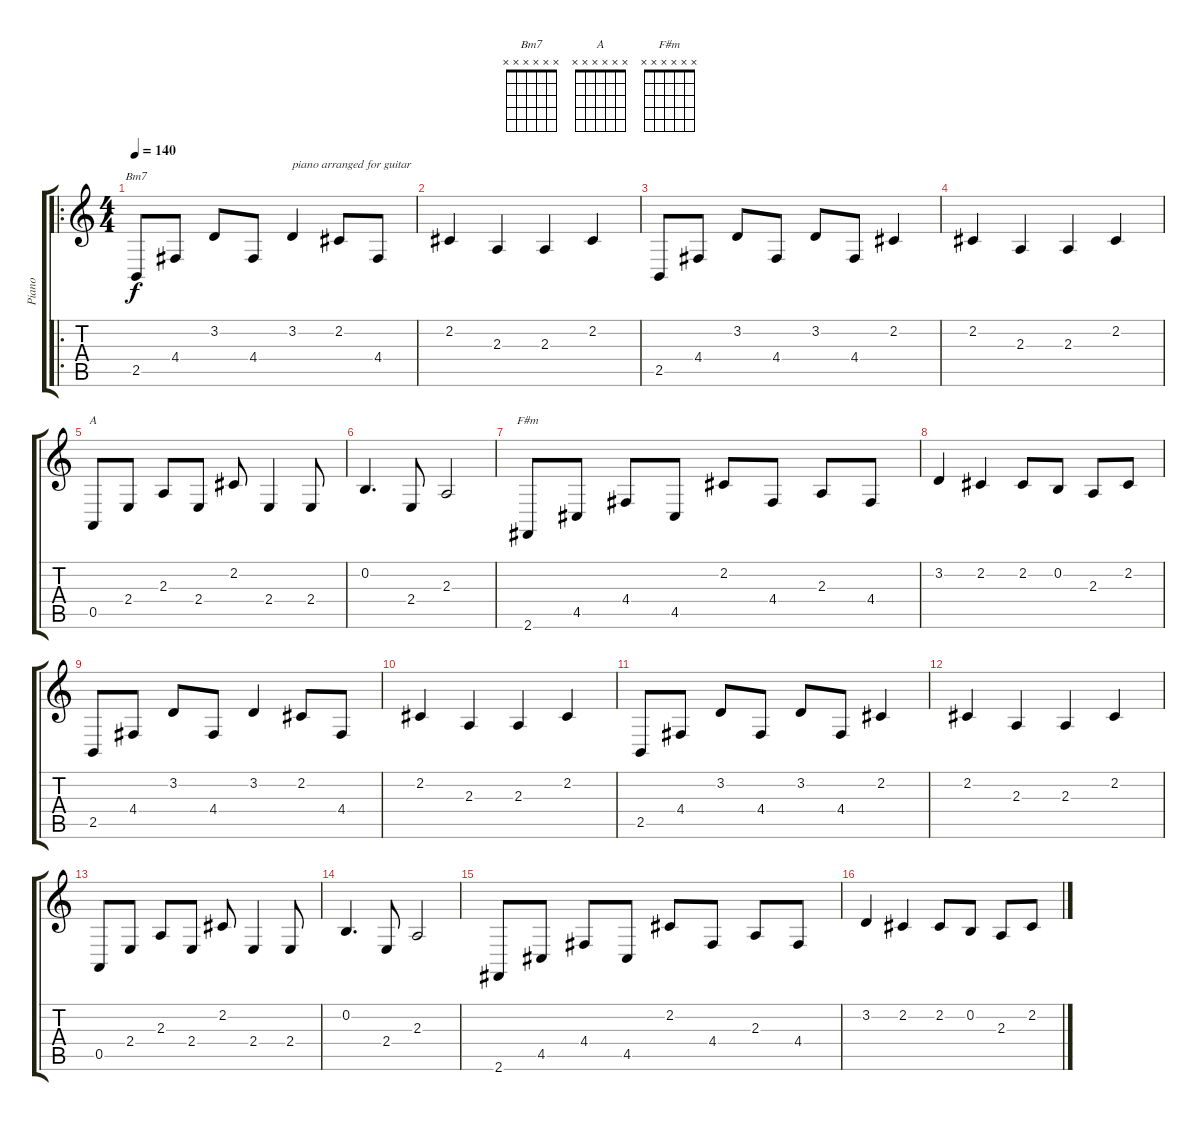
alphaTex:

\track ("Piano" "Piano") {instrument acousticgrandpiano}
\staff {score tabs}
\tuning (E4 B3 G3 D3 A2 E2) {hide}
\chord ("Bm7" x x x x x x) {firstfret 0}
\chord ("A" x x x x x x) {firstfret 0}
\chord ("F#m" x x x x x x) {firstfret 0}
\ro
\ts (4 4)
\tempo 140
\clef g2
\ks c
2.5.8{ch "Bm7" dy f instrument acousticgrandpiano} 4.4.8 3.2.8 4.4.8 3.2.4{txt "piano arranged for guitar"} 2.2.8 4.4.8 |
2.2.4 2.3.4 2.3.4 2.2.4 |
2.5.8 4.4.8 3.2.8 4.4.8 3.2.8 4.4.8 2.2.4 |
2.2.4 2.3.4 2.3.4 2.2.4 |
0.5.8{ch "A"} 2.4.8 2.3.8 2.4.8 2.2.8 2.4.4 2.4.8 |
0.2.4{d} 2.4.8 2.3.2 |
2.6.8{ch "F#m"} 4.5.8 4.4.8 4.5.8 2.2.8 4.4.8 2.3.8 4.4.8 |
3.2.4 2.2.4 2.2.8 0.2.8 2.3.8 2.2.8 |
2.5.8 4.4.8 3.2.8 4.4.8 3.2.4 2.2.8 4.4.8 |
2.2.4 2.3.4 2.3.4 2.2.4 |
2.5.8 4.4.8 3.2.8 4.4.8 3.2.8 4.4.8 2.2.4 |
2.2.4 2.3.4 2.3.4 2.2.4 |
0.5.8 2.4.8 2.3.8 2.4.8 2.2.8 2.4.4 2.4.8 |
0.2.4{d} 2.4.8 2.3.2 |
2.6.8 4.5.8 4.4.8 4.5.8 2.2.8 4.4.8 2.3.8 4.4.8 |
3.2.4 2.2.4 2.2.8 0.2.8 2.3.8 2.2.8
